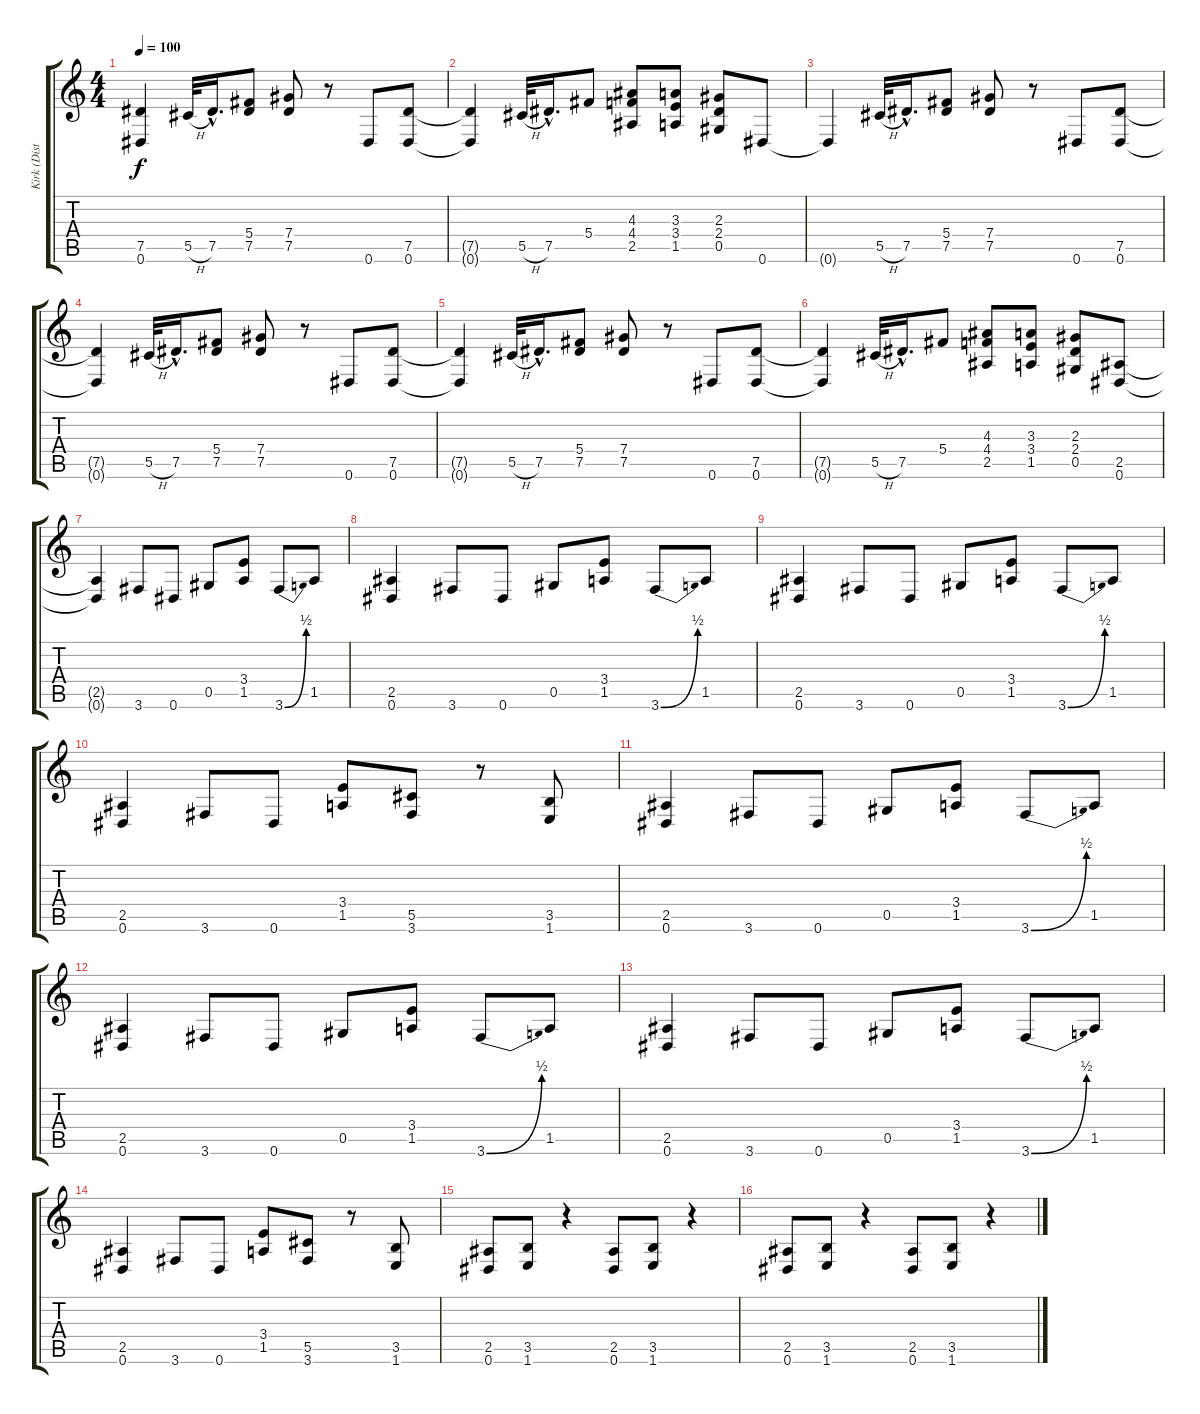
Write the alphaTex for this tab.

\track ("Kirk (Disto Gtr)" "Kirk (Dist") {instrument distortionguitar}
\staff {score tabs}
\tuning (Eb4 Bb3 Gb3 Db3 Ab2 Eb2) {hide}
\ts (4 4)
\tempo 100
\clef g2
\ks c
(7.5{t} 0.6{t}).4{dy f} 5.5{h}.32 7.5{hac}.16{d} (5.4 7.5).8 (7.4 7.5).8 r.8 0.6.8 (7.5 0.6).8 |
(7.5{t} 0.6{t}).4 5.5{h}.32 7.5{hac}.16{d} 5.4.8 (4.3 4.4 2.5).8 (3.3 3.4 1.5).8 (2.3 2.4 0.5).8 0.6.8 |
0.6{t}.4 5.5{h}.32 7.5{hac}.16{d} (5.4 7.5).8 (7.4 7.5).8 r.8 0.6.8 (7.5 0.6).8 |
(7.5{t} 0.6{t}).4 5.5{h}.32 7.5{hac}.16{d} (5.4 7.5).8 (7.4 7.5).8 r.8 0.6.8 (7.5 0.6).8 |
(7.5{t} 0.6{t}).4 5.5{h}.32 7.5{hac}.16{d} (5.4 7.5).8 (7.4 7.5).8 r.8 0.6.8 (7.5 0.6).8 |
(7.5{t} 0.6{t}).4 5.5{h}.32 7.5{hac}.16{d} 5.4.8 (4.3 4.4 2.5).8 (3.3 3.4 1.5).8 (2.3 2.4 0.5).8 (2.5 0.6).8 |
(2.5{t} 0.6{t}).4 3.6.8 0.6.8 0.5.8 (3.4 1.5).8 3.6{be (bend 0 0 60 2)}.8 1.5.8 |
(2.5 0.6).4 3.6.8 0.6.8 0.5.8 (3.4 1.5).8 3.6{be (bend 0 0 60 2)}.8 1.5.8 |
(2.5 0.6).4 3.6.8 0.6.8 0.5.8 (3.4 1.5).8 3.6{be (bend 0 0 60 2)}.8 1.5.8 |
(2.5 0.6).4 3.6.8 0.6.8 (3.4 1.5).8 (5.5 3.6).8 r.8 (3.5 1.6).8 |
(2.5 0.6).4 3.6.8 0.6.8 0.5.8 (3.4 1.5).8 3.6{be (bend 0 0 60 2)}.8 1.5.8 |
(2.5 0.6).4 3.6.8 0.6.8 0.5.8 (3.4 1.5).8 3.6{be (bend 0 0 60 2)}.8 1.5.8 |
(2.5 0.6).4 3.6.8 0.6.8 0.5.8 (3.4 1.5).8 3.6{be (bend 0 0 60 2)}.8 1.5.8 |
(2.5 0.6).4 3.6.8 0.6.8 (3.4 1.5).8 (5.5 3.6).8 r.8 (3.5 1.6).8 |
(2.5 0.6).8 (3.5 1.6).8 r.4 (2.5 0.6).8 (3.5 1.6).8 r.4 |
(2.5 0.6).8 (3.5 1.6).8 r.4 (2.5 0.6).8 (3.5 1.6).8 r.4
